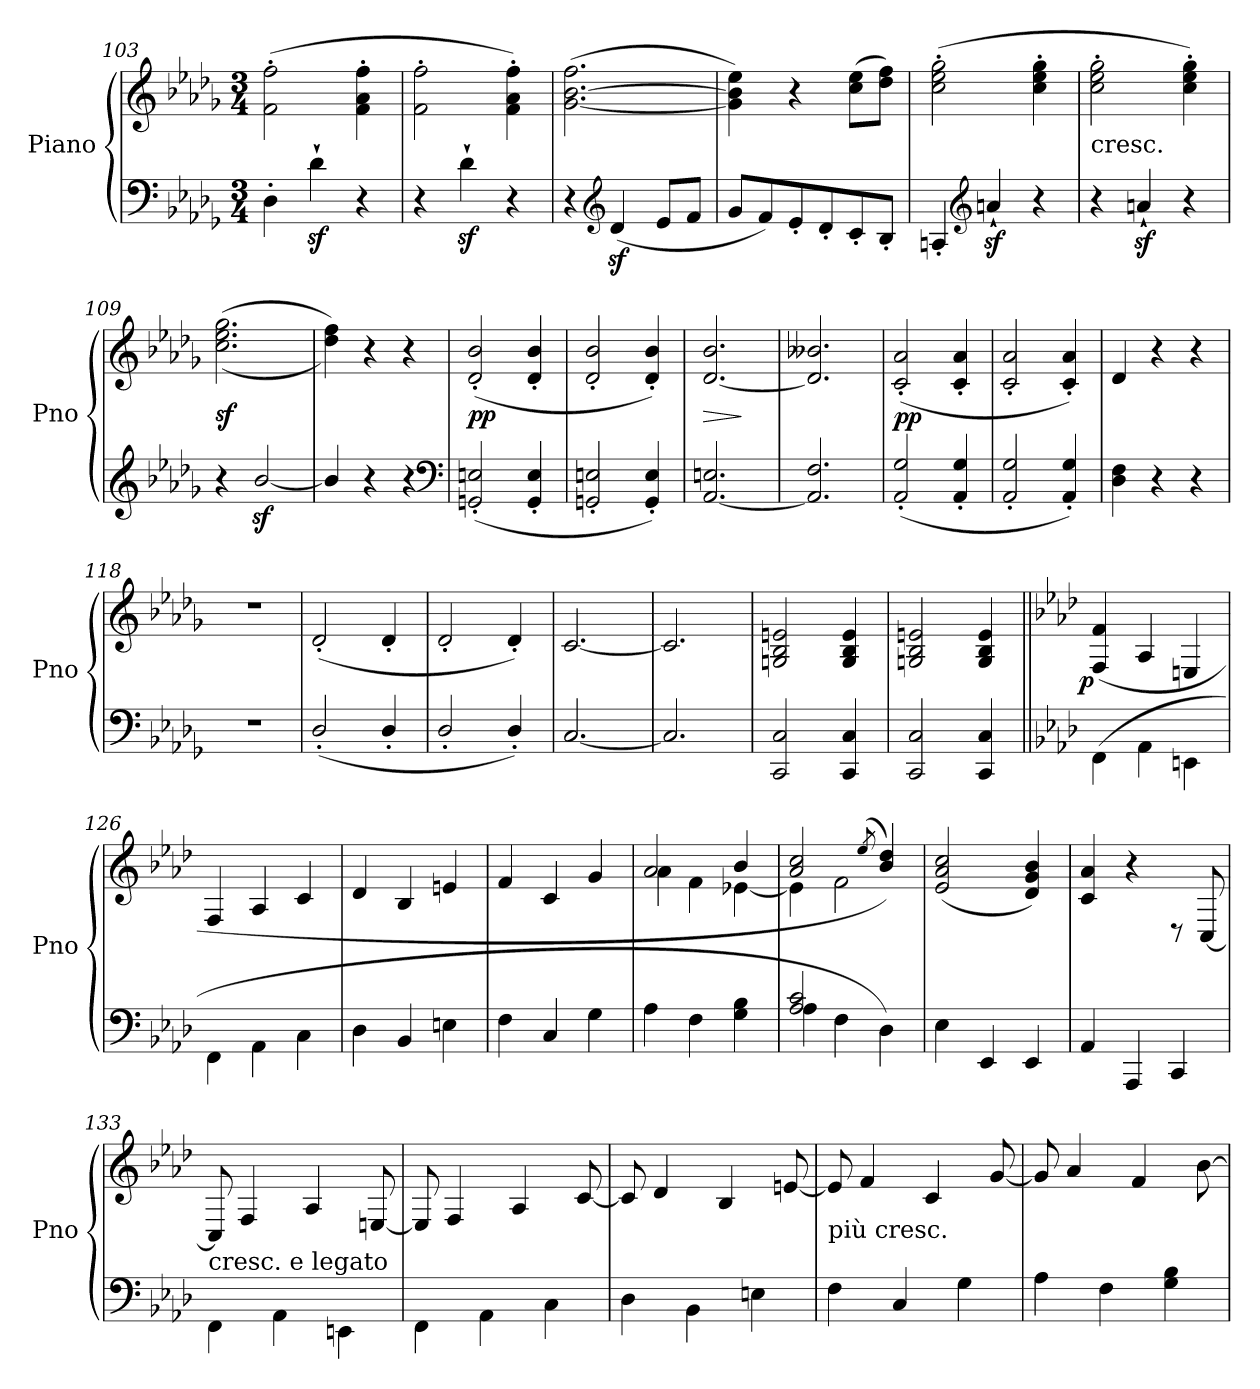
**kern	**kern	**dynam
*part1	*part1	*part1
*staff2	*staff1	*staff1/2
*I"Piano	*	*
*I'Pno	*	*
*clefF4	*clefG2	*
*k[b-e-a-d-g-]	*k[b-e-a-d-g-]	*
*M3/4	*M3/4	*
=103	=103	=103
4D-'	(2f' 2ff'	.
4d-z`	.	.
4r	4f' 4a-' 4ff'	.
=104	=104	=104
4r	2f' 2ff'	.
4d-z`	.	.
4r	4f' 4a-' 4ff')	.
=105	=105	=105
4r	([2.g- [2.b- 2.ff	.
*clefG2	*	*
(4d-z	.	.
8e-L	.	.
8fJ	.	.
=106	=106	=106
8g-L	4g-] 4b-] 4ee-)	.
8f)	.	.
8e-'	4r	.
8d-'	.	.
8c'	(8cc 8ee-L	.
8B-'J	8dd- 8ffJ)	.
=107	=107	=107
4An'	(2cc' 2ee-' 2gg-'	.
*clefG2	*	*
4anz`	.	.
4r	4cc' 4ee-' 4gg-'	.
=108	=108	=108
!	!LO:TX:c:t=cresc.	!
4r	2cc' 2ee-' 2gg-'	.
4anz`	.	.
4r	4cc' 4ee-' 4gg-')	.
=109	=109	=109
4r	(<(>2.cc 2.ee- 2.gg-	sf
[2b-z/	.	.
=110	=110	=110
4b-/]	4dd- 4ff))	.
4r	4r	.
4r	4r	.
*clefF4	*	*
=111	=111	=111
(2GGn' 2En'	(2d-' 2b-'	pp
4GG' 4E'	4d-' 4b-'	.
=112	=112	=112
2GGn' 2En'	2d-' 2b-'	.
4GG' 4E')	4d-' 4b-')	.
=113	=113	=113
[2.AA- 2.En	[2.d- 2.b-	>
.	.	]
=114	=114	=114
2.AA-] 2.F	2.d-] 2.b--X	.
=115	=115	=115
(2AA-'/ 2G-'/	(2c' 2a-'	pp
4AA-'/ 4G-'/	4c' 4a-'	.
=116	=116	=116
2AA-'/ 2G-'/	2c' 2a-'	.
4AA-'/ 4G-'/)	4c' 4a-')	.
=117	=117	=117
4D- 4F	4d-	.
4r	4r	.
4r	4r	.
=118	=118	=118
2.r	2.r	.
=119	=119	=119
(2D-'/	(2d-'	.
4D-'/	4d-'	.
=120	=120	=120
2D-'/	2d-'	.
4D-'/)	4d-')	.
=121	=121	=121
[2.C	[2.c	.
=122	=122	=122
2.C]	2.c]	.
=123	=123	=123
2CC 2C	2Gn 2B- 2en	.
4CC 4C	4G 4B- 4e	.
=124	=124	=124
2CC 2C	2Gn 2B- 2en	.
4CC 4C	4G 4B- 4e	.
=125||	=125||	=125||
*k[b-e-a-d-]	*k[b-e-a-d-]	*
!	!	!LO:DY:rj
(<4FF\	(>4F/ 4f/	p
4AA-\	4A-/	.
4EEn\	4En/	.
=126	=126	=126
4FF\	4F/	.
4AA-\	4A-/	.
4C\	4c/	.
=127	=127	=127
4D-	4d-	.
4BB-	4B-	.
4En	4en	.
=128	=128	=128
4F	4f	.
4C	4c	.
4G	4g	.
=129	=129	=129
*	*^	*
4A-	2a-	4a-	.
4F	.	4f	.
4G 4B-	4b-	[4e-X	.
=130	=130	=130	=130
*^	*	*	*
2A- 2c	4A-	2a- 2cc	4e-]	.
.	4F	.	2f	.
.	.	(<8qee-	.	.
4ryy	4D-)	4b- 4dd-))	.	.
*v	*v	*	*	*
*	*v	*v	*
=131	=131	=131
4E-	(>2e- 2a- 2cc	.
4EE-	.	.
4EE-	4d- 4g 4b-)	.
=132	=132	=132
4AA-	4c 4a-	.
4AAA-	4r	.
4CC	8rD	.
.	[8C/	.
=133	=133	=133
!	!LO:TX:c:t=cresc. e legato	!
4FF\	8C/]	.
.	4F/	.
4AA-\	.	.
.	4A-/	.
4EEn\	.	.
.	[8En/	.
=134	=134	=134
4FF\	8E/]	.
.	4F/	.
4AA-\	.	.
.	4A-/	.
4C\	.	.
.	[8c/	.
=135	=135	=135
4D-\	8c/]	.
.	4d-/	.
4BB-\	.	.
.	4B-/	.
4En\	.	.
.	[8en	.
=136	=136	=136
!	!LO:TX:c:t=più cresc.	!
4F	8e]	.
.	4f	.
4C	.	.
.	4c	.
4G	.	.
.	[8g	.
=137	=137	=137
4A-	8g]	.
.	4a-	.
4F	.	.
.	4f	.
4G 4B-	.	.
.	[8b-	.
=	=	=
*-	*-	*-
